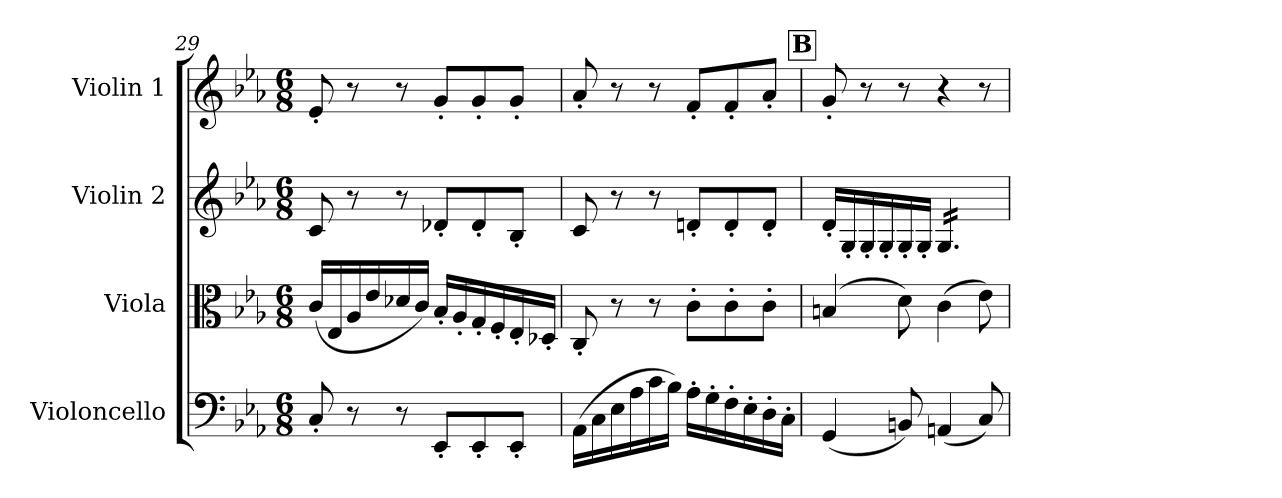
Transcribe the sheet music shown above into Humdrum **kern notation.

**kern	**kern	**kern	**kern
*part4	*part3	*part2	*part1
*staff4	*staff3	*staff2	*staff1
*I"Violoncello	*I"Viola	*I"Violin 2	*I"Violin 1
*I'Vc	*I'Vla	*I'Vln	*I'Vln
*clefF4	*clefC3	*clefG2	*clefG2
*k[b-e-a-]	*k[b-e-a-]	*k[b-e-a-]	*k[b-e-a-]
*M6/8	*M6/8	*M6/8	*M6/8
=29	=29	=29	=29
8C'/	(16c/LL	8c/	8e-'/
.	16E-/	.	.
8r	16A-/	8r	8r
.	16e-/	.	.
8r	16d-X/	8r	8r
.	16c/JJ)	.	.
8EE-'/L	16B-'/LL	8d-X'/L	8g'/L
.	16A-'/	.	.
8EE-'/	16G'/	8d-'/	8g'/
.	16F'/	.	.
8EE-'/J	16E-'/	8B-'/J	8g'/J
.	16D-X'/JJ	.	.
=30	=30	=30	=30
(16AA-\LL	8C'/	8c/	8a-'/
16C\	.	.	.
16E-\	8r	8r	8r
16A-\	.	.	.
16c\	8r	8r	8r
16B-\JJ)	.	.	.
16A-'\LL	8c'\L	8dn'/L	8f'/L
16G'\	.	.	.
16F'\	8c'\	8d'/	8f'/
16E-'\	.	.	.
16D'\	8c'\J	8d'/J	8a-'/J
16C'\JJ	.	.	.
!!LO:LB:g=z
!!LO:REH:place=s1:a:B:cj:fs=14:t=B
=31	=31	=31	=31
(4GG/	(4Bn/	16d'/LL	8g'/
.	.	16G'/	.
.	.	16G'/	8r
.	.	16G'/	.
8BBn/)	8d\)	16G'/	8r
.	.	16G'/JJ	.
*	*	*tremolo	*
(4AAn/	(4c\	16G/LL	4r
.	.	16G/	.
.	.	16G/	.
.	.	16G/	.
8C/)	8e-\)	16G/	8r
.	.	16G/JJ	.
*	*	*Xtremolo	*
=	=	=	=
*-	*-	*-	*-
